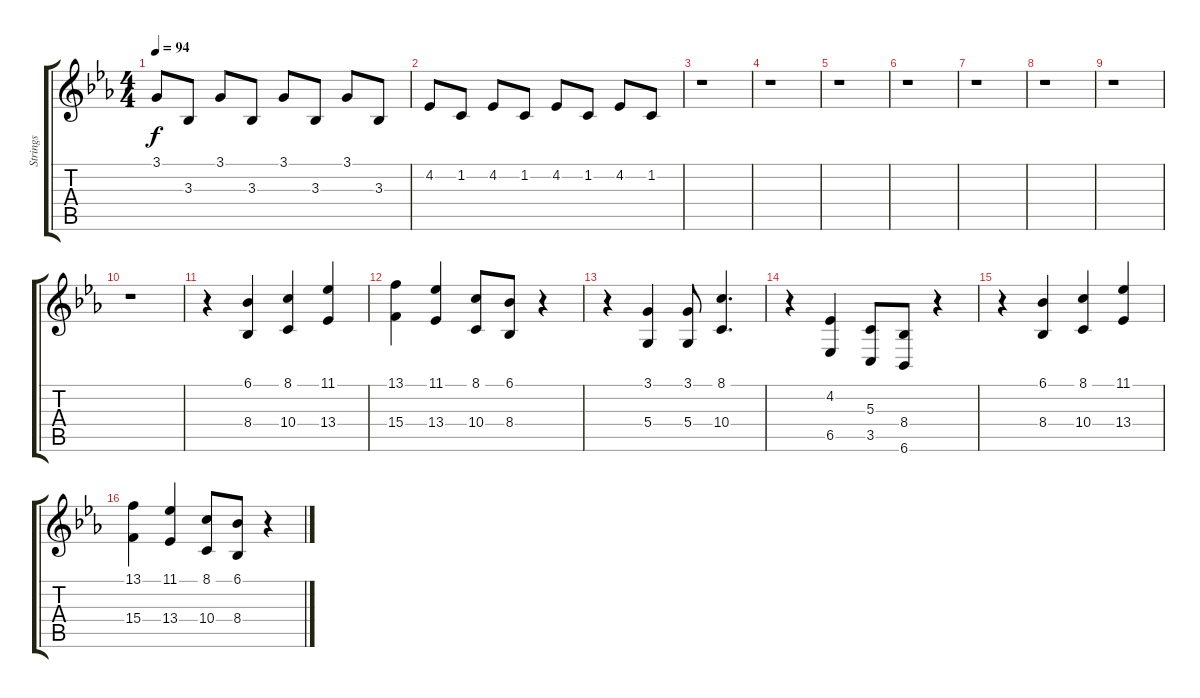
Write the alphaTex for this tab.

\track ("Strings" "Strings") {instrument stringensemble1}
\staff {score tabs}
\tuning (E4 B3 G3 D3 A2 E2) {hide}
\ts (4 4)
\tempo 94
\clef g2
\ks eb
3.1.8{dy f} 3.3.8 3.1.8 3.3.8 3.1.8 3.3.8 3.1.8 3.3.8 |
4.2.8 1.2.8 4.2.8 1.2.8 4.2.8 1.2.8 4.2.8 1.2.8 |
r.1 |
r.1 |
r.1 |
r.1 |
r.1 |
r.1 |
r.1 |
r.1 |
r.4 (6.1 8.4).4 (8.1 10.4).4 (11.1 13.4).4 |
(13.1 15.4).4 (11.1 13.4).4 (8.1 10.4).8 (6.1 8.4).8 r.4 |
r.4 (3.1 5.4).4 (3.1 5.4).8 (8.1 10.4).4{d} |
r.4 (4.2 6.5).4 (5.3 3.5).8 (8.4 6.6).8 r.4 |
r.4 (6.1 8.4).4 (8.1 10.4).4 (11.1 13.4).4 |
(13.1 15.4).4 (11.1 13.4).4 (8.1 10.4).8 (6.1 8.4).8 r.4
